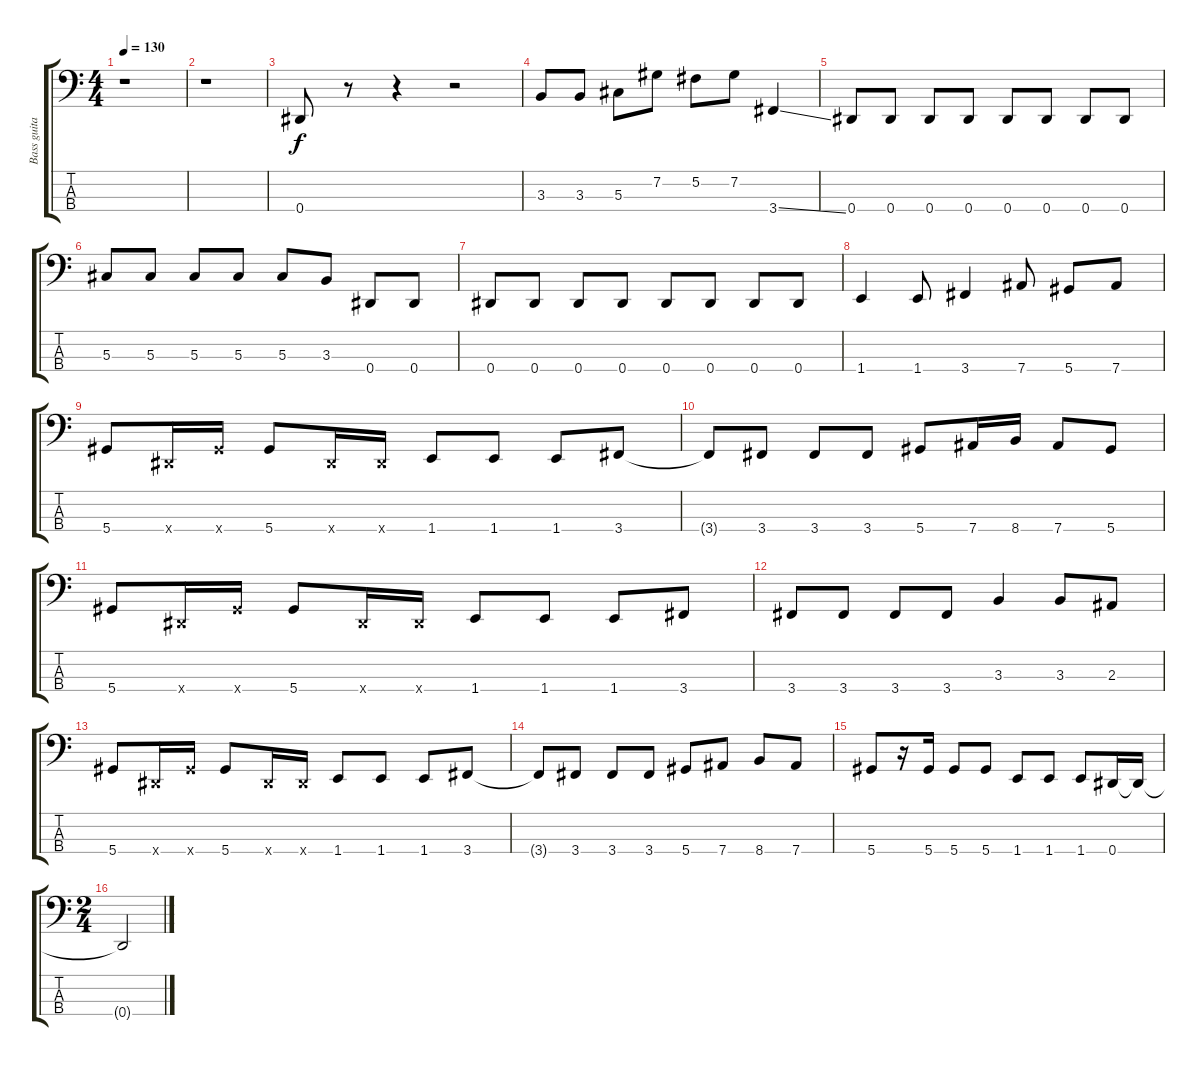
\track ("Bass guitar" "Bass guita") {instrument electricbassfinger}
\staff {score tabs}
\tuning (Gb2 Db2 Ab1 Eb1) {hide}
\ts (4 4)
\tempo 130
\clef f4
\ks c
r.1{dy f instrument electricbassfinger} |
r.1 |
0.4.8 r.8 r.4 r.2 |
3.3.8 3.3.8 5.3.8 7.2.8 5.2.8 7.2.8 3.4{ss}.4 |
0.4.8 0.4.8 0.4.8 0.4.8 0.4.8 0.4.8 0.4.8 0.4.8 |
5.3.8 5.3.8 5.3.8 5.3.8 5.3.8 3.3.8 0.4.8 0.4.8 |
0.4.8 0.4.8 0.4.8 0.4.8 0.4.8 0.4.8 0.4.8 0.4.8 |
1.4.4 1.4.8 3.4.4 7.4.8 5.4.8 7.4.8 |
5.4.8 0.4{x}.16 5.4{x}.16 5.4.8 0.4{x}.16 0.4{x}.16 1.4.8 1.4.8 1.4.8 3.4.8 |
3.4{t}.8 3.4.8 3.4.8 3.4.8 5.4.8 7.4.16 8.4.16 7.4.8 5.4.8 |
5.4.8 0.4{x}.16 5.4{x}.16 5.4.8 0.4{x}.16 0.4{x}.16 1.4.8 1.4.8 1.4.8 3.4.8 |
3.4.8 3.4.8 3.4.8 3.4.8 3.3.4 3.3.8 2.3.8 |
5.4.8 0.4{x}.16 5.4{x}.16 5.4.8 0.4{x}.16 0.4{x}.16 1.4.8 1.4.8 1.4.8 3.4.8 |
3.4{t}.8 3.4.8 3.4.8 3.4.8 5.4.8 7.4.8 8.4.8 7.4.8 |
5.4.8 r.16 5.4.16 5.4.8 5.4.8 1.4.8 1.4.8 1.4.8 0.4.16 0.4{t}.16 |
\ts (2 4)
0.4{t}.2
